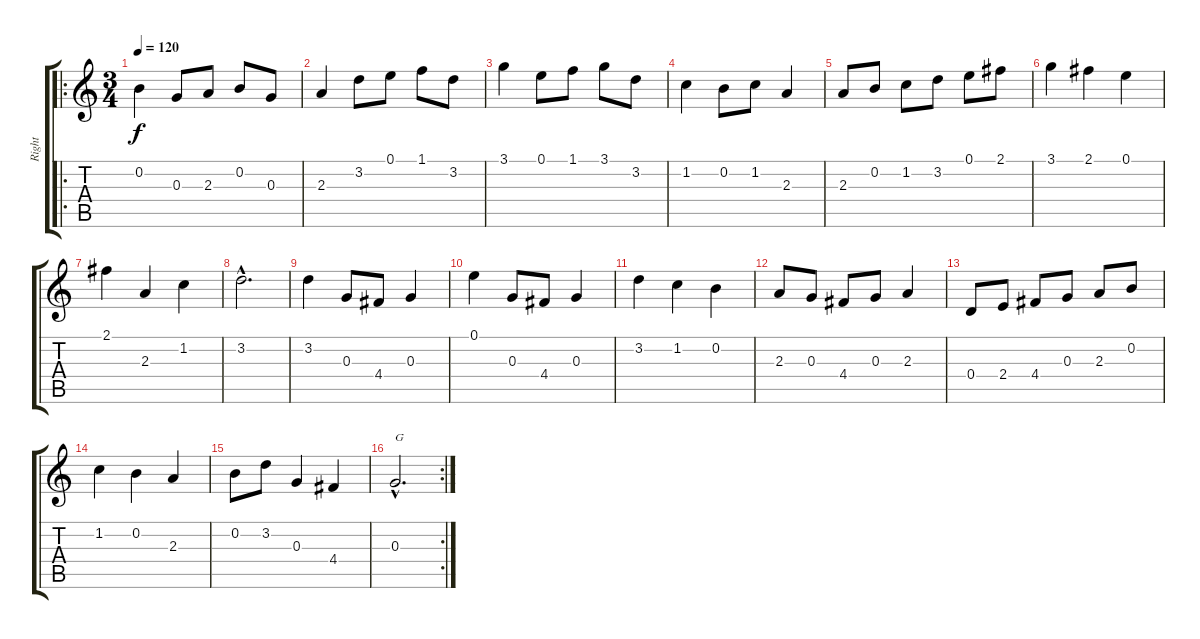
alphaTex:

\track ("Right" "Right") {instrument distortionguitar}
\staff {score tabs}
\tuning (E4 B3 G3 D3 A2 E2) {hide}
\ro
\ts (3 4)
\tempo 120
\clef g2
\ks c
0.2.4{dy f} 0.3.8 2.3.8 0.2.8 0.3.8 |
2.3.4 3.2.8 0.1.8 1.1.8 3.2.8 |
3.1.4 0.1.8 1.1.8 3.1.8 3.2.8 |
1.2.4 0.2.8 1.2.8 2.3.4 |
2.3.8 0.2.8 1.2.8 3.2.8 0.1.8 2.1.8 |
3.1.4 2.1.4 0.1.4 |
2.1.4 2.3.4 1.2.4 |
3.2{hac}.2{d} |
3.2.4 0.3.8 4.4.8 0.3.4 |
0.1.4 0.3.8 4.4.8 0.3.4 |
3.2.4 1.2.4 0.2.4 |
2.3.8 0.3.8 4.4.8 0.3.8 2.3.4 |
0.4.8 2.4.8 4.4.8 0.3.8 2.3.8 0.2.8 |
1.2.4 0.2.4 2.3.4 |
0.2.8 3.2.8 0.3.4 4.4.4 |
\rc 2
0.3{hac}.2{d txt "G"}
